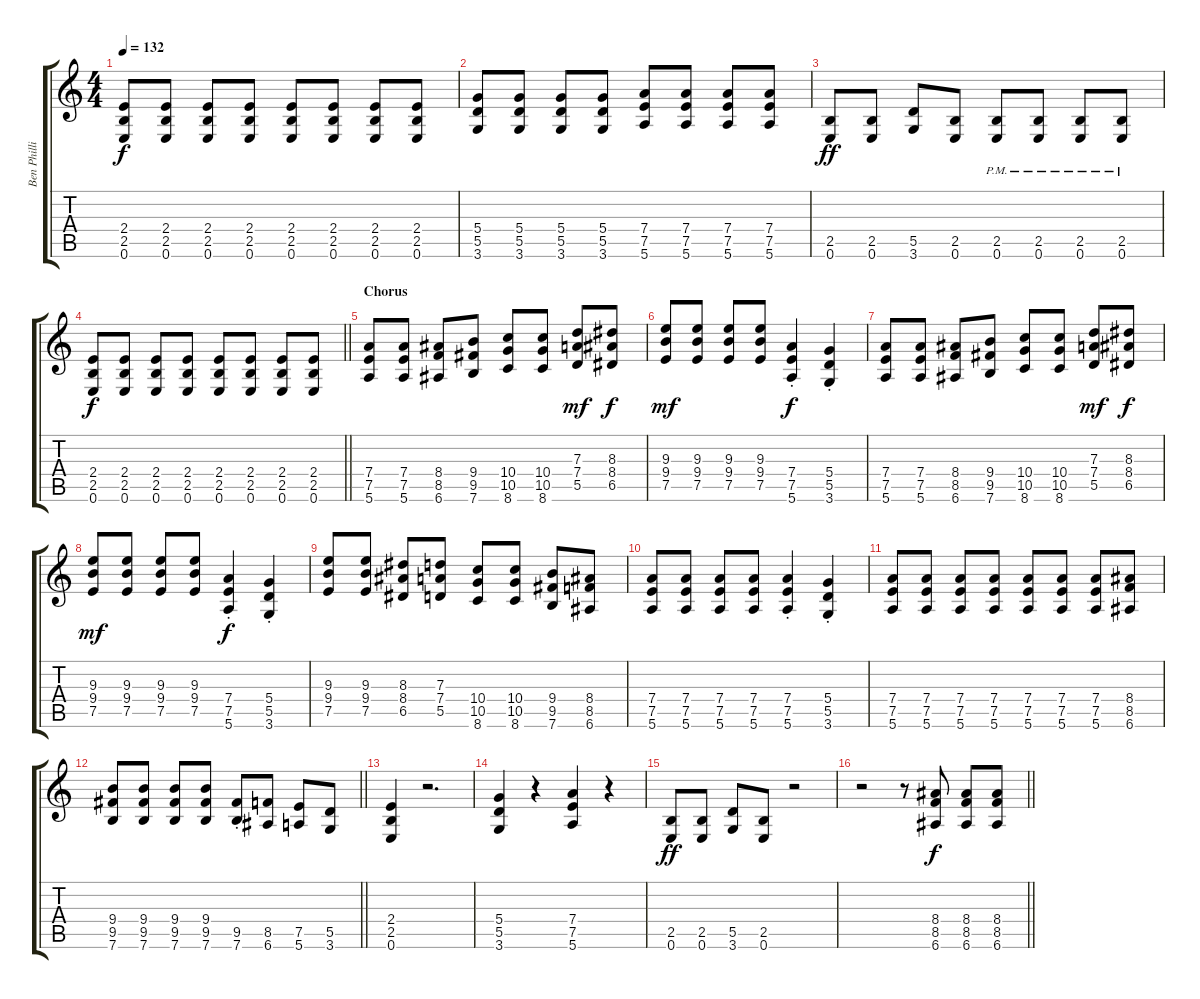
\track ("Ben Phillips (Extra Guitar)" "Ben Philli") {instrument distortionguitar}
\staff {score tabs}
\tuning (E4 B3 G3 D3 A2 E2) {hide}
\ts (4 4)
\tempo 132
\clef g2
\ks c
(2.4 2.5 0.6).8{dy f} (2.4 2.5 0.6).8 (2.4 2.5 0.6).8 (2.4 2.5 0.6).8 (2.4 2.5 0.6).8 (2.4 2.5 0.6).8 (2.4 2.5 0.6).8 (2.4 2.5 0.6).8 |
(5.4 5.5 3.6).8 (5.4 5.5 3.6).8 (5.4 5.5 3.6).8 (5.4 5.5 3.6).8 (7.4 7.5 5.6).8 (7.4 7.5 5.6).8 (7.4 7.5 5.6).8 (7.4 7.5 5.6).8 |
(2.5 0.6).8{dy ff} (2.5 0.6).8 (5.5 3.6).8 (2.5 0.6).8 (2.5{pm} 0.6{pm}).8 (2.5{pm} 0.6{pm}).8 (2.5{pm} 0.6{pm}).8 (2.5{pm} 0.6{pm}).8 |
\barLineRight lightlight
(2.4 2.5 0.6).8{dy f} (2.4 2.5 0.6).8 (2.4 2.5 0.6).8 (2.4 2.5 0.6).8 (2.4 2.5 0.6).8 (2.4 2.5 0.6).8 (2.4 2.5 0.6).8 (2.4 2.5 0.6).8 |
\section ("" "Chorus")
(7.4 7.5 5.6).8 (7.4 7.5 5.6).8 (8.4 8.5 6.6).8 (9.4 9.5 7.6).8 (10.4 10.5 8.6).8 (10.4 10.5 8.6).8 (7.3 7.4 5.5).8{dy mf} (8.3 8.4 6.5).8{dy f} |
(9.3 9.4 7.5).8{dy mf} (9.3 9.4 7.5).8 (9.3 9.4 7.5).8 (9.3 9.4 7.5).8 (7.4{st} 7.5{st} 5.6{st}).4{dy f} (5.4{st} 5.5{st} 3.6).4 |
(7.4 7.5 5.6).8 (7.4 7.5 5.6).8 (8.4 8.5 6.6).8 (9.4 9.5 7.6).8 (10.4 10.5 8.6).8 (10.4 10.5 8.6).8 (7.3 7.4 5.5).8{dy mf} (8.3 8.4 6.5).8{dy f} |
(9.3 9.4 7.5).8{dy mf} (9.3 9.4 7.5).8 (9.3 9.4 7.5).8 (9.3 9.4 7.5).8 (7.4{st} 7.5{st} 5.6{st}).4{dy f} (5.4{st} 5.5{st} 3.6).4 |
(9.3 9.4 7.5).8 (9.3 9.4 7.5).8 (8.3 8.4 6.5).8 (7.3 7.4 5.5).8 (10.4 10.5 8.6).8 (10.4 10.5 8.6).8 (9.4 9.5 7.6).8 (8.4 8.5 6.6).8 |
(7.4 7.5 5.6).8 (7.4 7.5 5.6).8 (7.4 7.5 5.6).8 (7.4 7.5 5.6).8 (7.4{st} 7.5{st} 5.6{st}).4 (5.4{st} 5.5{st} 3.6{st}).4 |
(7.4 7.5 5.6).8 (7.4 7.5 5.6).8 (7.4 7.5 5.6).8 (7.4 7.5 5.6).8 (7.4 7.5 5.6).8 (7.4 7.5 5.6).8 (7.4 7.5 5.6).8 (8.4 8.5 6.6).8 |
\barLineRight lightlight
(9.4 9.5 7.6).8 (9.4 9.5 7.6).8 (9.4 9.5 7.6).8 (9.4 9.5 7.6).8 (9.5{st} 7.6).8 (8.5 6.6).8 (7.5 5.6).8 (5.5 3.6).8 |
(2.4 2.5 0.6).4 r.2{d} |
(5.4 5.5 3.6).4 r.4 (7.4 7.5 5.6).4 r.4 |
(2.5 0.6).8{dy ff} (2.5 0.6).8 (5.5 3.6).8 (2.5 0.6).8 r.2 |
\barLineRight lightlight
r.2 r.8 (8.4 8.5 6.6).8{dy f} (8.4 8.5 6.6).8 (8.4 8.5 6.6).8
